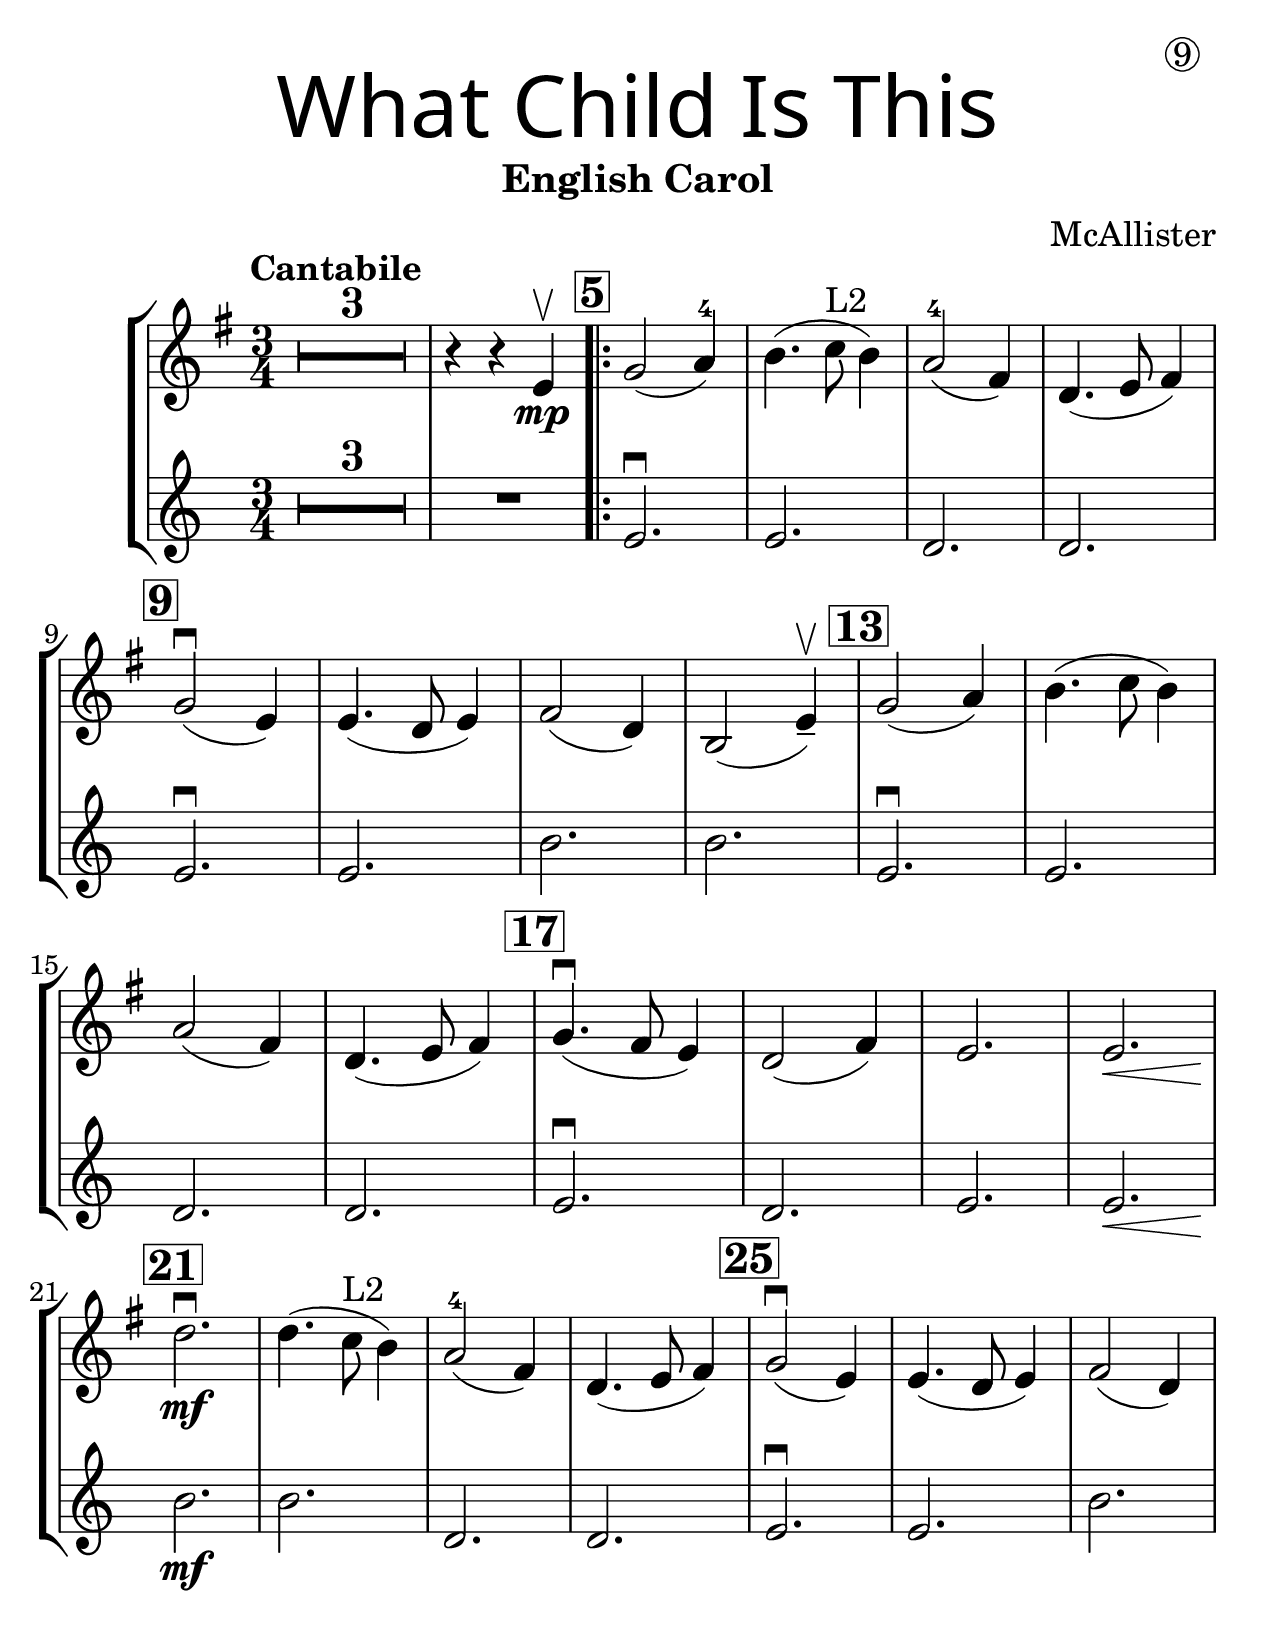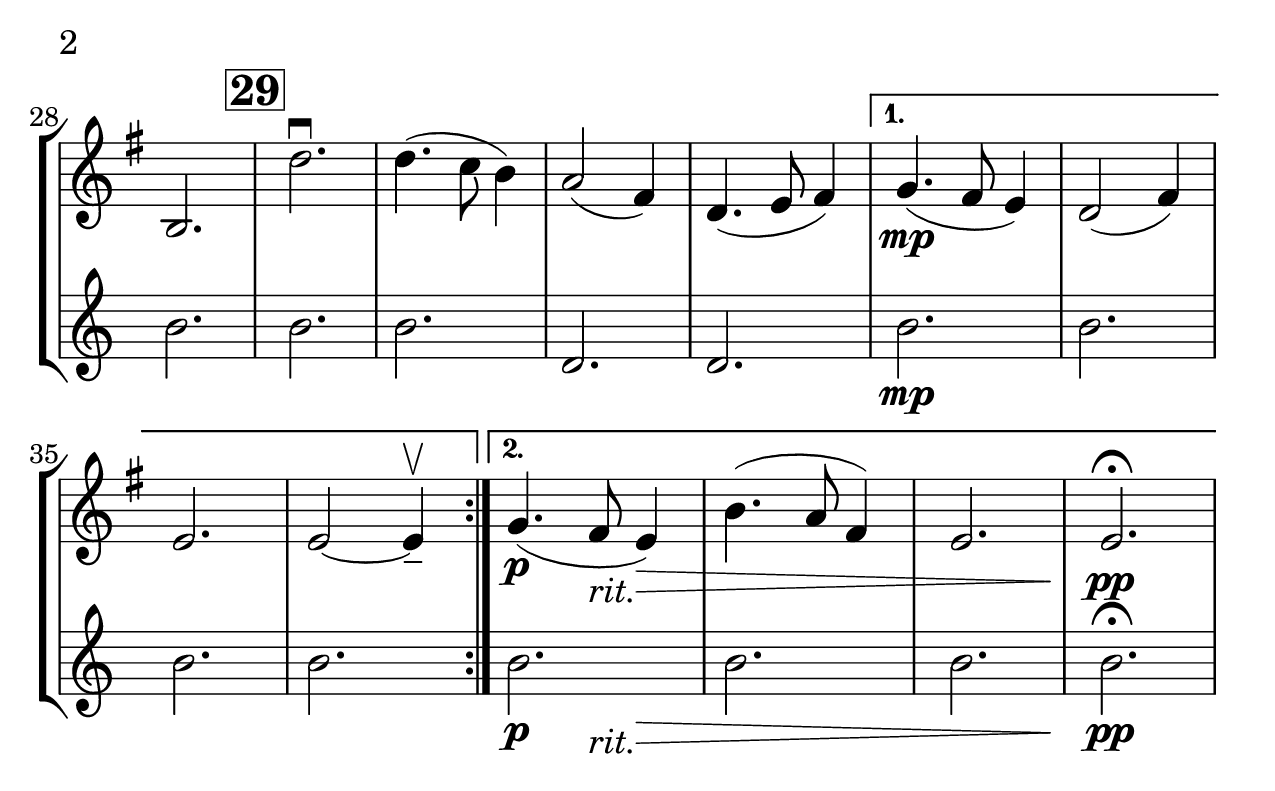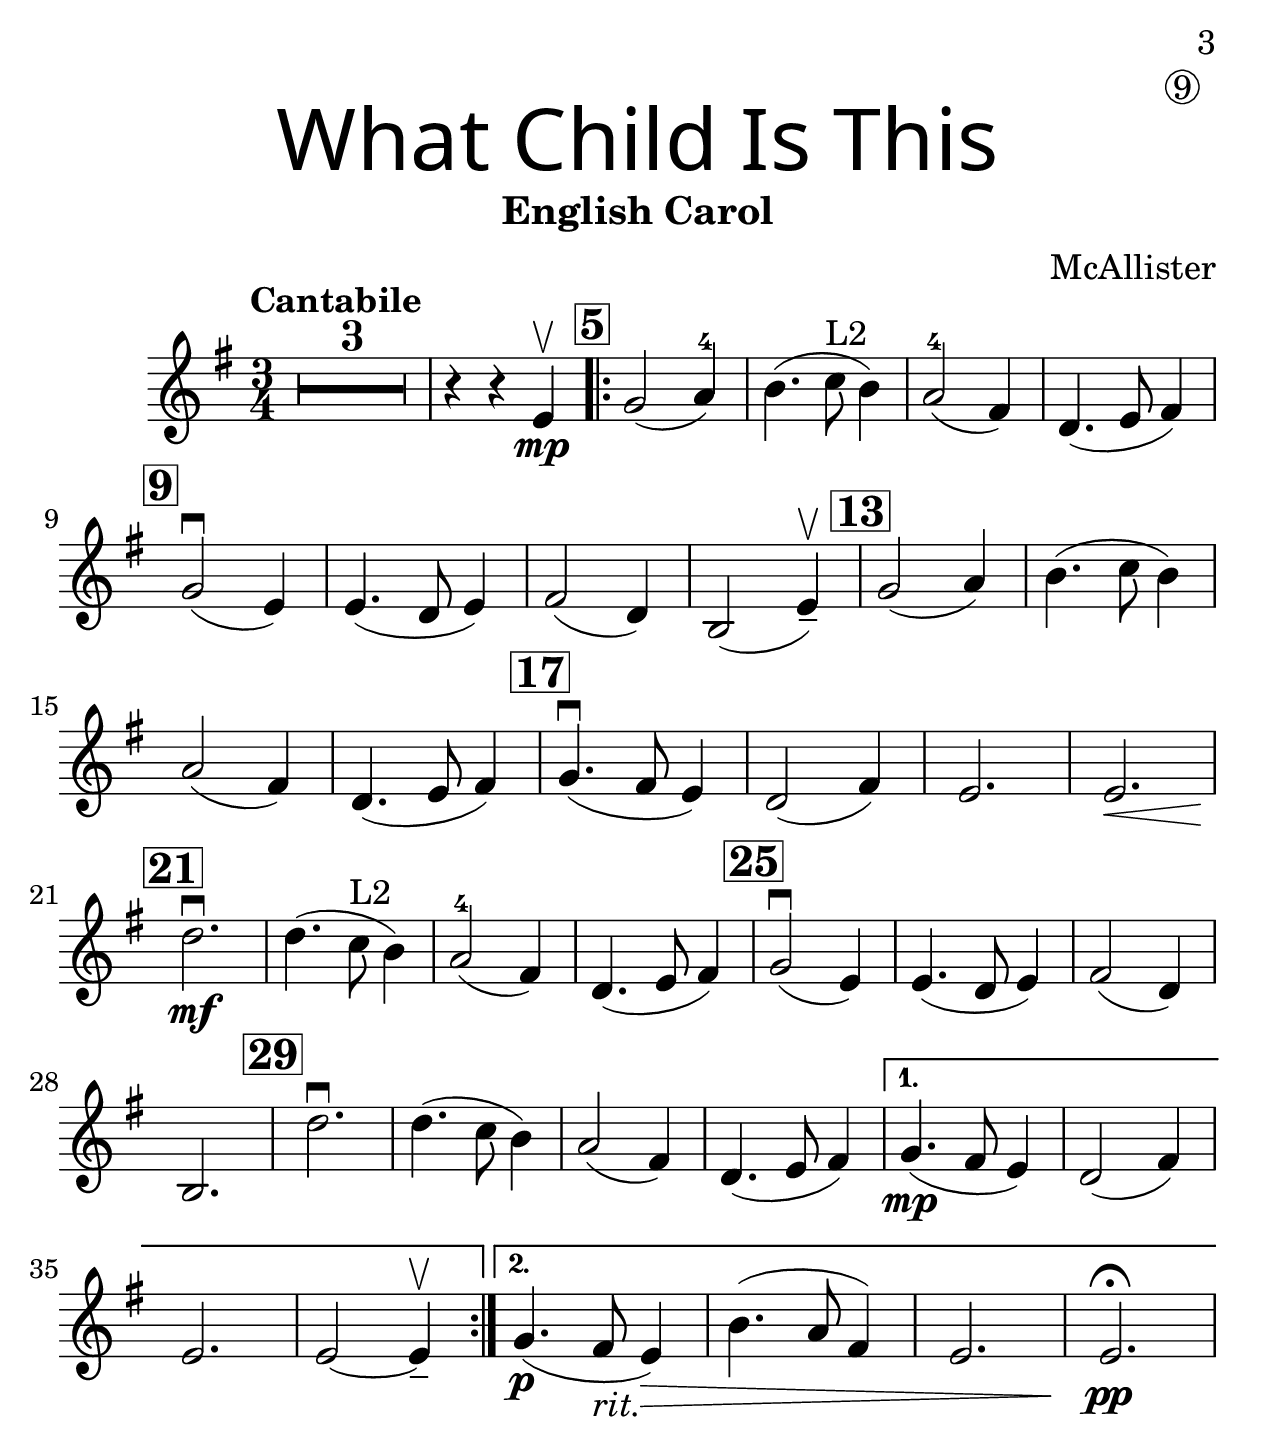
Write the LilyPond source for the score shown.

\version "2.19.40"
\language "english"
#(set-default-paper-size "letter")
#(set-global-staff-size 30)


first = \relative a' {
  \set Score.markFormatter = #format-mark-box-barnumbers
  \time 3/4
  \key g \major
  \tempo "Cantabile"
  \compressFullBarRests
  \override MultiMeasureRest.expand-limit = #1

  R2.*3 |
  r4 r4 e4\upbow\mp
  \mark \default
  \repeat volta 2 {
  g2(a4-4) |
  b4.(c8^"L2" b4) |
  a2-4(fs4) |
  d4.(e8 fs4) |
  \break

  \mark \default
  g2\downbow(e4) |
  e4.(d8e4) |
  fs2(d4) |
  b2(e4--\upbow)
  \mark \default
  g2(a4) |
  b4.(c8 b4) |
  \break

  a2(fs4) |
  d4.(e8 fs4) |
  \mark \default
  g4.\downbow (fs8 e4)|
  d2(fs4) |
  e2. |
  e2.\< |
  \break

  \mark \default
  d'2.\downbow\mf\! |
  d4.(c8^"L2"  b4) |
  a2-4(fs4) |
  d4.(e8 fs4) |
  \mark \default
  g2\downbow (e4) |
  e4.(d8 e4) |
  fs2(d4) |
  \break

  b2. |
  \mark \default
  d'2.\downbow |
  d4. (c8 b4) |
  a2(fs4) |
  d4.(e8 fs4)
  }
  \alternative {
    {
      g4.\mp (fs8 e4) |
      d2(fs4) |
      \break
      e2. |
      e2 ~ e4--\upbow
    }
    {
      g4.\p(fs8_\markup{\italic "rit."} e4\>)
      b'4.(a8 fs4) |
      e2. |
      e2.\fermata\pp\!
    }
  }
}
second = \relative a' {
  \compressFullBarRests
  \override MultiMeasureRest.expand-limit = #1
  \time 3/4

  R2.*3 | R2.
  \repeat volta 2 {
    e2.\downbow |
    e2. |
    d2. |
    d2. |
    \break

    e2.\downbow | e2. |
    b'2. b2. e,2.\downbow e2. |
    d2. d2. e2.\downbow d2. e2. e2.\< |
    b'2.\!\mf b2. d,2. d2. e2.\downbow e2. b'2. |
    b2. b2. b2. d,2. d2.
  }
  \alternative {
  { b'2.\mp b2. b2. b2.   }
  { <<b2.\p {s4. s8_\markup{\italic"rit."} s4\>}>> b2. b2. b2.\pp\fermata }
  }
}

\bookpart {
  \header {
    title = \markup {
      \override #'(font-name . "SantasSleighFull")
      \override #'(font-size . 8)
      { "What Child Is This" }
    }
    subtitle = "English Carol"
    dedication = \markup { \huge \hspace #70 \circle 9 }
    instrument = ""
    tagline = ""
    composer = "McAllister"
  }

  \score {
    \new StaffGroup <<
      \new Staff \with {
        \override VerticalAxisGroup.staff-staff-spacing = #'((basic-distance . 30))
      } {
        \first
      }
      \new Staff {
        \second
      }
    >>
  }
}

\bookpart {
  \header {
    title = \markup {
      \override #'(font-name . "SantasSleighFull")
      \override #'(font-size . 8)
      { "What Child Is This" }
    }
    subtitle = "English Carol"
    dedication = \markup { \huge \hspace #70 \circle 9 }
    instrument = ""
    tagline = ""
    composer = "McAllister"
  }
  \score {
    \new Staff \with {
      \override VerticalAxisGroup.staff-staff-spacing = #'((basic-distance . 30))
    } {
      \first
    }
  }
}
